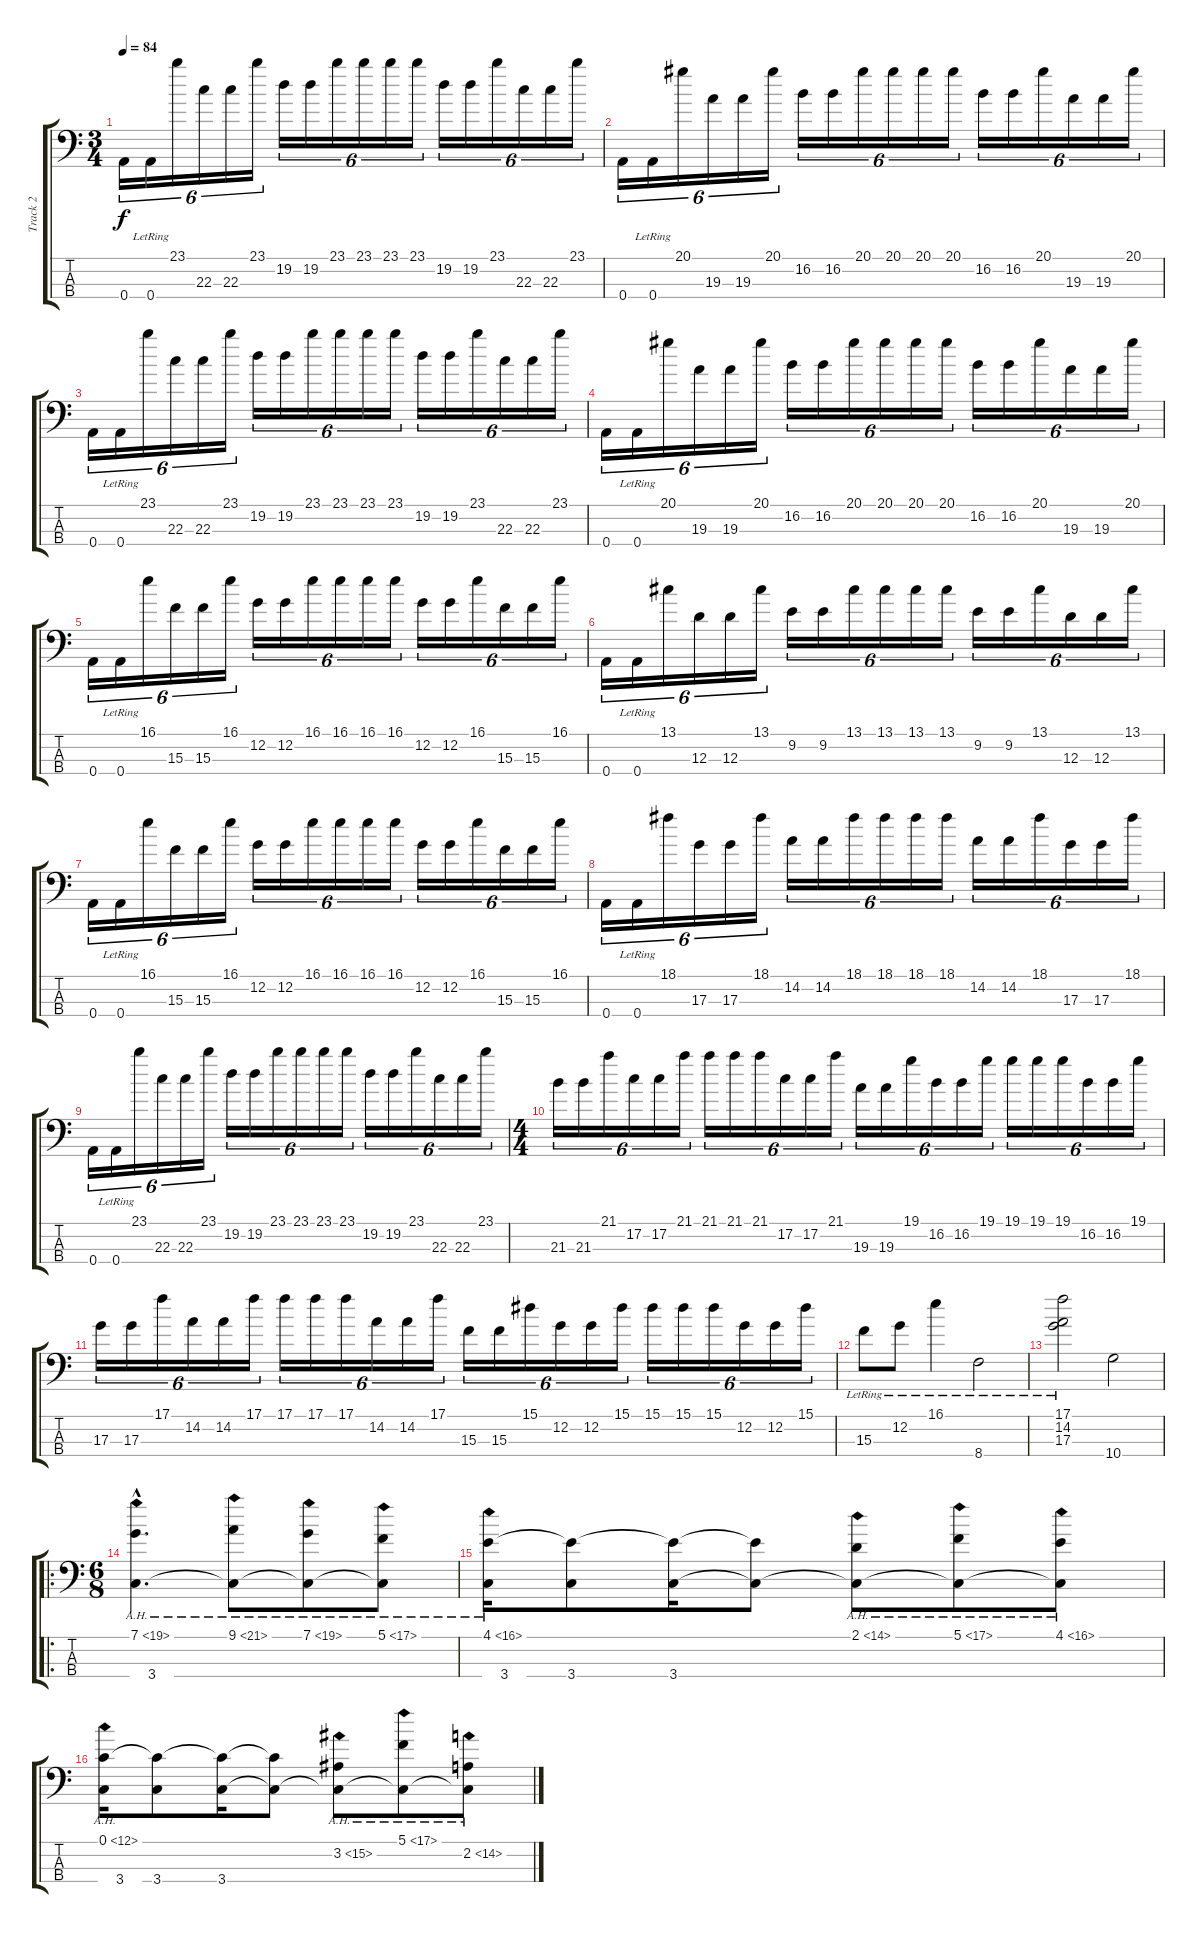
\track ("Track 2" "Track 2") {instrument slapbass1}
\staff {score tabs}
\tuning (C3 G2 D2 A1) {hide}
\ts (3 4)
\tempo 84
\clef f4
\ks c
0.4.16{tu (6 4) dy f} 0.4{lr}.16{tu (6 4)} 23.1.16{tu (6 4)} 22.3.16{tu (6 4)} 22.3.16{tu (6 4)} 23.1.16{tu (6 4)} 19.2.16{tu (6 4)} 19.2.16{tu (6 4)} 23.1.16{tu (6 4)} 23.1.16{tu (6 4)} 23.1.16{tu (6 4)} 23.1.16{tu (6 4)} 19.2.16{tu (6 4)} 19.2.16{tu (6 4)} 23.1.16{tu (6 4)} 22.3.16{tu (6 4)} 22.3.16{tu (6 4)} 23.1.16{tu (6 4)} |
0.4.16{tu (6 4)} 0.4{lr}.16{tu (6 4)} 20.1.16{tu (6 4)} 19.3.16{tu (6 4)} 19.3.16{tu (6 4)} 20.1.16{tu (6 4)} 16.2.16{tu (6 4)} 16.2.16{tu (6 4)} 20.1.16{tu (6 4)} 20.1.16{tu (6 4)} 20.1.16{tu (6 4)} 20.1.16{tu (6 4)} 16.2.16{tu (6 4)} 16.2.16{tu (6 4)} 20.1.16{tu (6 4)} 19.3.16{tu (6 4)} 19.3.16{tu (6 4)} 20.1.16{tu (6 4)} |
0.4.16{tu (6 4)} 0.4{lr}.16{tu (6 4)} 23.1.16{tu (6 4)} 22.3.16{tu (6 4)} 22.3.16{tu (6 4)} 23.1.16{tu (6 4)} 19.2.16{tu (6 4)} 19.2.16{tu (6 4)} 23.1.16{tu (6 4)} 23.1.16{tu (6 4)} 23.1.16{tu (6 4)} 23.1.16{tu (6 4)} 19.2.16{tu (6 4)} 19.2.16{tu (6 4)} 23.1.16{tu (6 4)} 22.3.16{tu (6 4)} 22.3.16{tu (6 4)} 23.1.16{tu (6 4)} |
0.4.16{tu (6 4)} 0.4{lr}.16{tu (6 4)} 20.1.16{tu (6 4)} 19.3.16{tu (6 4)} 19.3.16{tu (6 4)} 20.1.16{tu (6 4)} 16.2.16{tu (6 4)} 16.2.16{tu (6 4)} 20.1.16{tu (6 4)} 20.1.16{tu (6 4)} 20.1.16{tu (6 4)} 20.1.16{tu (6 4)} 16.2.16{tu (6 4)} 16.2.16{tu (6 4)} 20.1.16{tu (6 4)} 19.3.16{tu (6 4)} 19.3.16{tu (6 4)} 20.1.16{tu (6 4)} |
0.4.16{tu (6 4)} 0.4{lr}.16{tu (6 4)} 16.1.16{tu (6 4)} 15.3.16{tu (6 4)} 15.3.16{tu (6 4)} 16.1.16{tu (6 4)} 12.2.16{tu (6 4)} 12.2.16{tu (6 4)} 16.1.16{tu (6 4)} 16.1.16{tu (6 4)} 16.1.16{tu (6 4)} 16.1.16{tu (6 4)} 12.2.16{tu (6 4)} 12.2.16{tu (6 4)} 16.1.16{tu (6 4)} 15.3.16{tu (6 4)} 15.3.16{tu (6 4)} 16.1.16{tu (6 4)} |
0.4.16{tu (6 4)} 0.4{lr}.16{tu (6 4)} 13.1.16{tu (6 4)} 12.3.16{tu (6 4)} 12.3.16{tu (6 4)} 13.1.16{tu (6 4)} 9.2.16{tu (6 4)} 9.2.16{tu (6 4)} 13.1.16{tu (6 4)} 13.1.16{tu (6 4)} 13.1.16{tu (6 4)} 13.1.16{tu (6 4)} 9.2.16{tu (6 4)} 9.2.16{tu (6 4)} 13.1.16{tu (6 4)} 12.3.16{tu (6 4)} 12.3.16{tu (6 4)} 13.1.16{tu (6 4)} |
0.4.16{tu (6 4)} 0.4{lr}.16{tu (6 4)} 16.1.16{tu (6 4)} 15.3.16{tu (6 4)} 15.3.16{tu (6 4)} 16.1.16{tu (6 4)} 12.2.16{tu (6 4)} 12.2.16{tu (6 4)} 16.1.16{tu (6 4)} 16.1.16{tu (6 4)} 16.1.16{tu (6 4)} 16.1.16{tu (6 4)} 12.2.16{tu (6 4)} 12.2.16{tu (6 4)} 16.1.16{tu (6 4)} 15.3.16{tu (6 4)} 15.3.16{tu (6 4)} 16.1.16{tu (6 4)} |
0.4.16{tu (6 4)} 0.4{lr}.16{tu (6 4)} 18.1.16{tu (6 4)} 17.3.16{tu (6 4)} 17.3.16{tu (6 4)} 18.1.16{tu (6 4)} 14.2.16{tu (6 4)} 14.2.16{tu (6 4)} 18.1.16{tu (6 4)} 18.1.16{tu (6 4)} 18.1.16{tu (6 4)} 18.1.16{tu (6 4)} 14.2.16{tu (6 4)} 14.2.16{tu (6 4)} 18.1.16{tu (6 4)} 17.3.16{tu (6 4)} 17.3.16{tu (6 4)} 18.1.16{tu (6 4)} |
0.4.16{tu (6 4)} 0.4{lr}.16{tu (6 4)} 23.1.16{tu (6 4)} 22.3.16{tu (6 4)} 22.3.16{tu (6 4)} 23.1.16{tu (6 4)} 19.2.16{tu (6 4)} 19.2.16{tu (6 4)} 23.1.16{tu (6 4)} 23.1.16{tu (6 4)} 23.1.16{tu (6 4)} 23.1.16{tu (6 4)} 19.2.16{tu (6 4)} 19.2.16{tu (6 4)} 23.1.16{tu (6 4)} 22.3.16{tu (6 4)} 22.3.16{tu (6 4)} 23.1.16{tu (6 4)} |
\ts (4 4)
21.3.16{tu (6 4)} 21.3.16{tu (6 4)} 21.1.16{tu (6 4)} 17.2.16{tu (6 4)} 17.2.16{tu (6 4)} 21.1.16{tu (6 4)} 21.1.16{tu (6 4)} 21.1.16{tu (6 4)} 21.1.16{tu (6 4)} 17.2.16{tu (6 4)} 17.2.16{tu (6 4)} 21.1.16{tu (6 4)} 19.3.16{tu (6 4)} 19.3.16{tu (6 4)} 19.1.16{tu (6 4)} 16.2.16{tu (6 4)} 16.2.16{tu (6 4)} 19.1.16{tu (6 4)} 19.1.16{tu (6 4)} 19.1.16{tu (6 4)} 19.1.16{tu (6 4)} 16.2.16{tu (6 4)} 16.2.16{tu (6 4)} 19.1.16{tu (6 4)} |
17.3.16{tu (6 4)} 17.3.16{tu (6 4)} 17.1.16{tu (6 4)} 14.2.16{tu (6 4)} 14.2.16{tu (6 4)} 17.1.16{tu (6 4)} 17.1.16{tu (6 4)} 17.1.16{tu (6 4)} 17.1.16{tu (6 4)} 14.2.16{tu (6 4)} 14.2.16{tu (6 4)} 17.1.16{tu (6 4)} 15.3.16{tu (6 4)} 15.3.16{tu (6 4)} 15.1.16{tu (6 4)} 12.2.16{tu (6 4)} 12.2.16{tu (6 4)} 15.1.16{tu (6 4)} 15.1.16{tu (6 4)} 15.1.16{tu (6 4)} 15.1.16{tu (6 4)} 12.2.16{tu (6 4)} 12.2.16{tu (6 4)} 15.1.16{tu (6 4)} |
15.3{lr}.8 12.2{lr}.8 16.1{lr}.4 8.4{lr}.2 |
(17.1{lr} 14.2{lr} 17.3{lr}).2 10.4.2 |
\ro
\ts (6 8)
(7.1{ah 12 hac} 3.4{hac}).4{d} (9.1{ah 12} 3.4{t}).8 (7.1{ah 12} 3.4{t}).8 (5.1{ah 12} 3.4{t}).8 |
(4.1{ah 12} 3.4).16 (4.1{t} 3.4).8 (4.1{t} 3.4).16 (4.1{t} 3.4{t}).8 (2.1{ah 12} 3.4{t}).8 (5.1{ah 12} 3.4{t}).8 (4.1{ah 12} 3.4{t}).8 |
(0.1{ah 12} 3.4).16 (0.1{t} 3.4).8 (0.1{t} 3.4).16 (0.1{t} 3.4{t}).8 (3.2{ah 12} 3.4{t}).8 (5.1{ah 12} 3.4{t}).8 (2.2{ah 12} 3.4{t}).8
